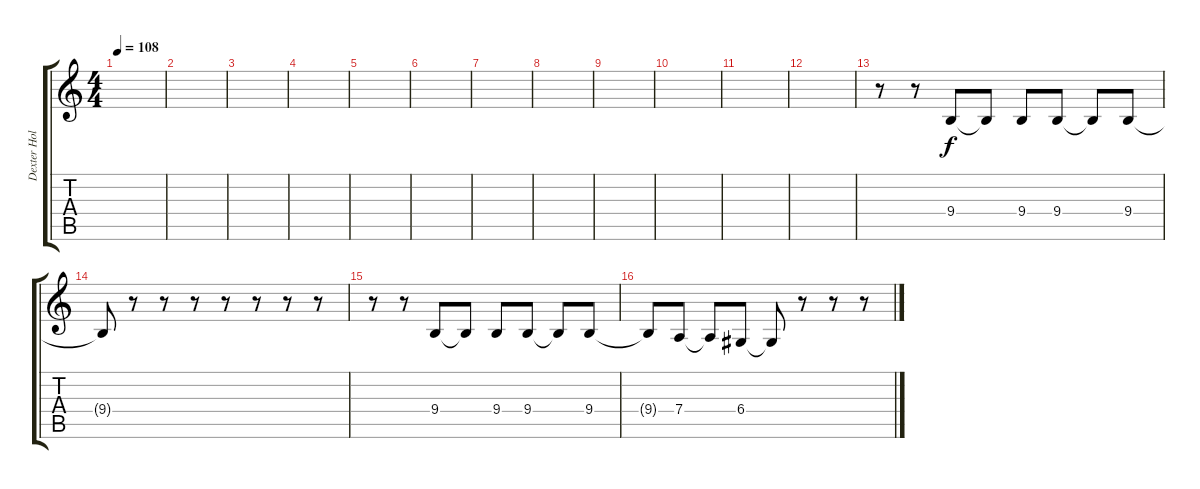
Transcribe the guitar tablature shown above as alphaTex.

\track ("Dexter Holland - Vocals" "Dexter Hol") {instrument tenorsax}
\staff {score tabs}
\tuning (E4 B3 G3 D3 A2 E2) {hide}
\ts (4 4)
\tempo 108
\clef g2
\ks c
|
|
|
|
|
|
|
|
|
|
|
|
r.8 r.8 9.4.8 9.4{t}.8 9.4.8 9.4.8 9.4{t}.8 9.4.8 |
9.4{t}.8 r.8 r.8 r.8 r.8 r.8 r.8 r.8 |
r.8 r.8 9.4.8 9.4{t}.8 9.4.8 9.4.8 9.4{t}.8 9.4.8 |
9.4{t}.8 7.4.8 7.4{t}.8 6.4.8 6.4{t}.8 r.8 r.8 r.8
